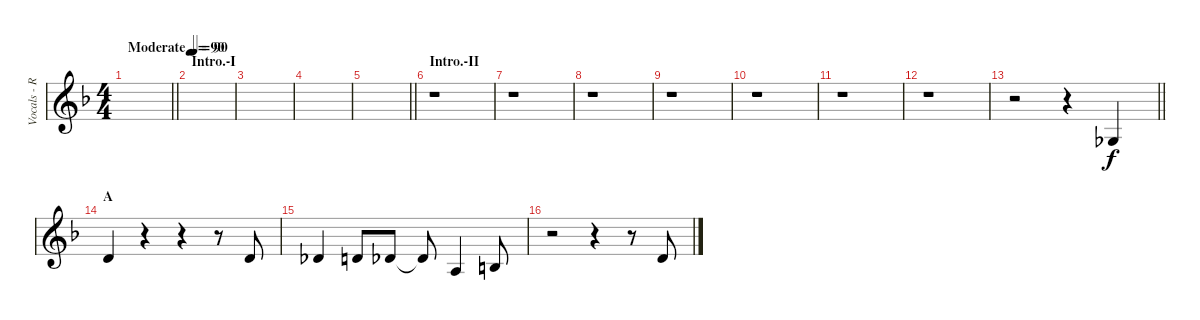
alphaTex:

\track ("Vocals - Ruki" "Vocals - R") {instrument lead6voice}
\staff {score}
\tuning (Db4 Ab3 E3 B2 Gb2 Db2) {hide}
\ts (4 4)
\tempo (90 "Moderate")
\tempo 35
\tempo (90 "Moderate")
\clef g2
\barLineRight lightlight
\ks f
|
\section ("" "Intro.-I")
\tempo 90
|
|
|
\barLineRight lightlight
|
\section ("" "Intro.-II")
r.1 |
r.1 |
r.1 |
r.1 |
r.1 |
r.1 |
r.1 |
\barLineRight lightlight
r.2 r.4 2.3.4 |
\section ("" "A")
1.1.4 r.4 r.4 r.8 1.1.8 |
0.1.4 1.1.8 0.1.8 0.1{t}.8 1.2.4 3.2.8 |
r.2 r.4 r.8 1.1.8
